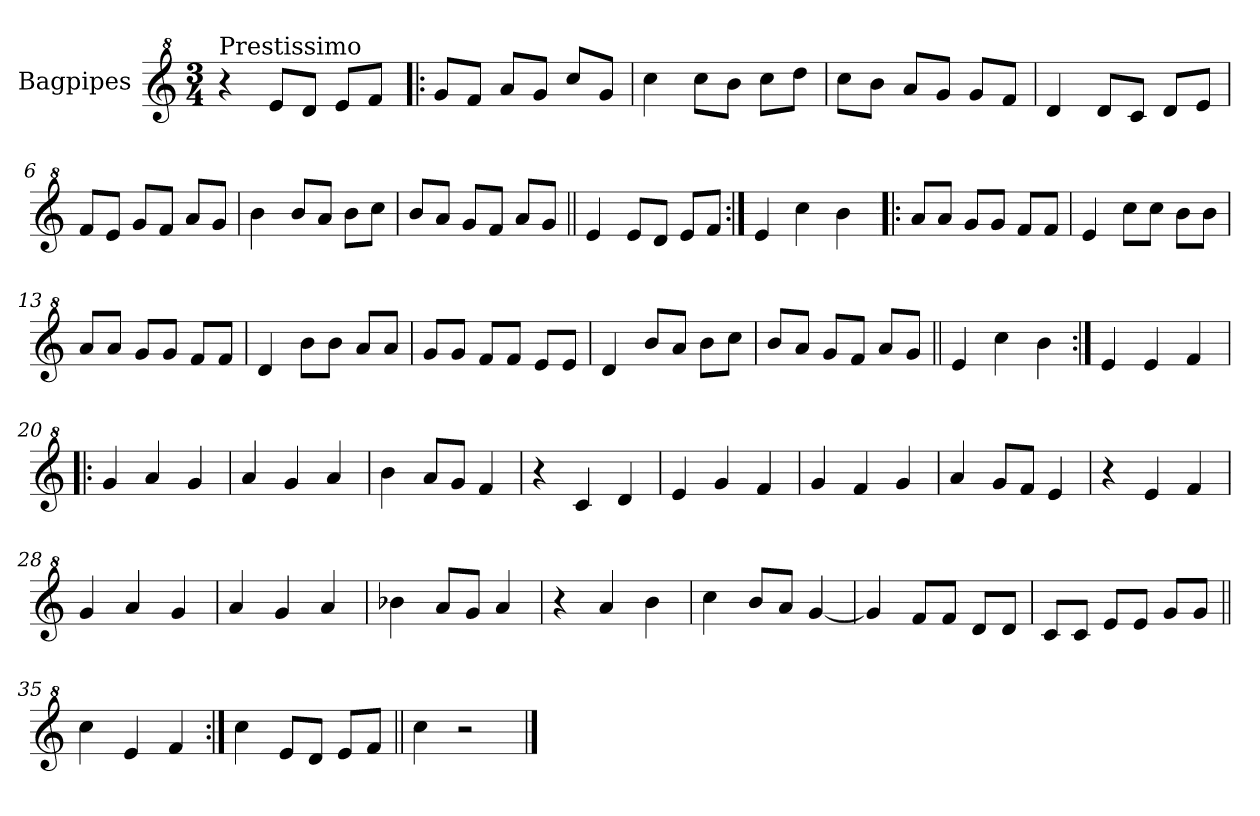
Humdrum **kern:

**kern
*part1
*staff1
*I"Bagpipes
*I'Bag
*clefG^2
*k[]
*C:
*M3/4
=1
!LO:TX:a:t=Prestissimo
4r
8ee/L
8dd/J
8ee/L
8ff/J
=2!|:
8gg/L
8ff/J
8aa/L
8gg/J
8ccc/L
8gg/J
=3
4ccc\
8ccc\L
8bb\J
8ccc\L
8ddd\J
=4
8ccc\L
8bb\J
8aa/L
8gg/J
8gg/L
8ff/J
=5
4dd/
8dd/L
8cc/J
8dd/L
8ee/J
=6
8ff/L
8ee/J
8gg/L
8ff/J
8aa/L
8gg/J
=7
4bb\
8bb/L
8aa/J
8bb\L
8ccc\J
!!LO:LB:g=z
=8
8bb/L
8aa/J
8gg/L
8ff/J
8aa/L
8gg/J
=9||
4ee/
8ee/L
8dd/J
8ee/L
8ff/J
=10:|!
4ee/
4ccc\
4bb\
=11!|:
8aa/L
8aa/J
8gg/L
8gg/J
8ff/L
8ff/J
=12
4ee/
8ccc\L
8ccc\J
8bb\L
8bb\J
=13
8aa/L
8aa/J
8gg/L
8gg/J
8ff/L
8ff/J
=14
4dd/
8bb\L
8bb\J
8aa/L
8aa/J
!!LO:LB:g=z
=15
8gg/L
8gg/J
8ff/L
8ff/J
8ee/L
8ee/J
=16
4dd/
8bb/L
8aa/J
8bb\L
8ccc\J
=17
8bb/L
8aa/J
8gg/L
8ff/J
8aa/L
8gg/J
=18||
4ee/
4ccc\
4bb\
=19:|!
4ee/
4ee/
4ff/
=20!|:
4gg/
4aa/
4gg/
=21
4aa/
4gg/
4aa/
=22
4bb\
8aa/L
8gg/J
4ff/
!!LO:LB:g=z
=23
4r
4cc/
4dd/
=24
4ee/
4gg/
4ff/
=25
4gg/
4ff/
4gg/
=26
4aa/
8gg/L
8ff/J
4ee/
=27
4r
4ee/
4ff/
=28
4gg/
4aa/
4gg/
=29
4aa/
4gg/
4aa/
=30
4bb-X\
8aa/L
8gg/J
4aa/
=31
4r
4aa/
4bb\
=32
4ccc\
8bb/L
8aa/J
[4gg/
!!LO:LB:g=z
=33
4gg/]
8ff/L
8ff/J
8dd/L
8dd/J
=34
8cc/L
8cc/J
8ee/L
8ee/J
8gg/L
8gg/J
=35||
4ccc\
4ee/
4ff/
=36:|!
4ccc\
8ee/L
8dd/J
8ee/L
8ff/J
=37||
4ccc\
2r
==
*-
